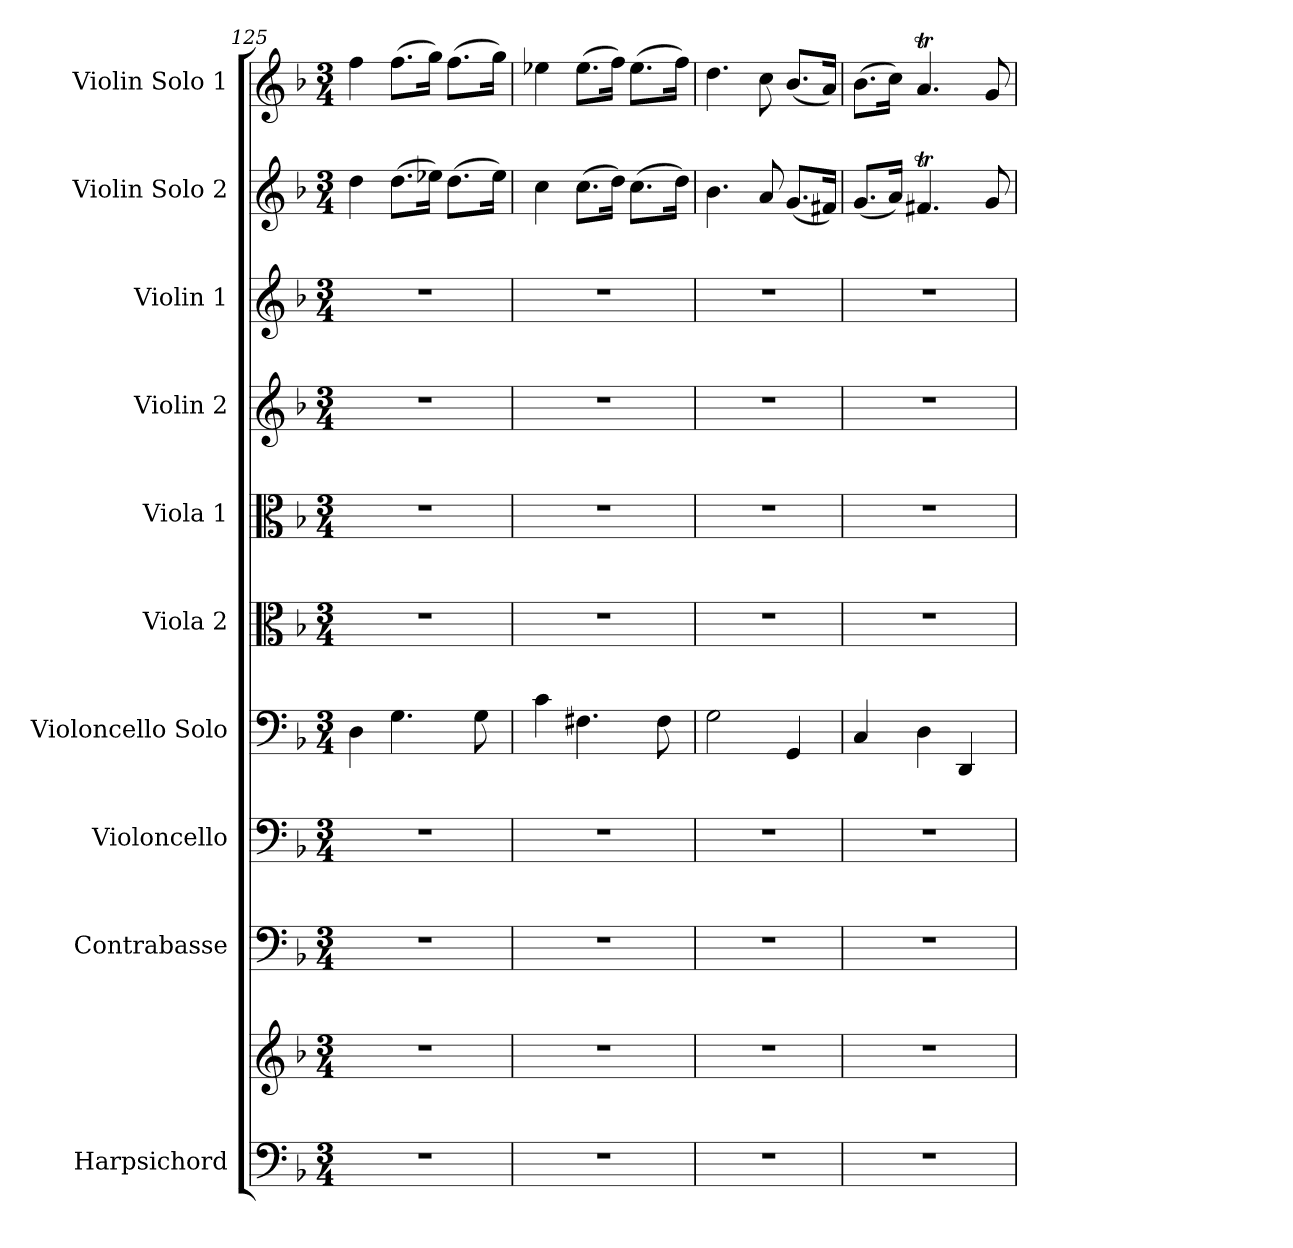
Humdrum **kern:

**kern	**kern	**kern	**kern	**kern	**kern	**kern	**kern	**kern	**kern	**kern
*part10	*part10	*part9	*part8	*part7	*part6	*part5	*part4	*part3	*part2	*part1
*staff11	*staff10	*staff9	*staff8	*staff7	*staff6	*staff5	*staff4	*staff3	*staff2	*staff1
*I"Harpsichord	*	*I"Contrabasse	*I"Violoncello	*I"Violoncello Solo	*I"Viola 2	*I"Viola 1	*I"Violin 2	*I"Violin 1	*I"Violin Solo 2	*I"Violin Solo 1
*I'Hch.	*	*I'Cbs.	*	*I'Vc.	*	*	*	*	*I'Vln.	*I'Vln.
*clefF4	*clefG2	*clefF4	*clefF4	*clefF4	*clefC3	*clefC3	*clefG2	*clefG2	*clefG2	*clefG2
*	*	*ITrd7c12	*	*	*	*	*	*	*	*
*k[b-]	*k[b-]	*k[b-]	*k[b-]	*k[b-]	*k[b-]	*k[b-]	*k[b-]	*k[b-]	*k[b-]	*k[b-]
*M3/4	*M3/4	*M3/4	*M3/4	*M3/4	*M3/4	*M3/4	*M3/4	*M3/4	*M3/4	*M3/4
=125	=125	=125	=125	=125	=125	=125	=125	=125	=125	=125
2.r	2.r	2.r	2.r	4D\	2.r	2.r	2.r	2.r	4dd\	4ff\
.	.	.	.	4.G\	.	.	.	.	(>8.dd\L	(>8.ff\L
.	.	.	.	.	.	.	.	.	16ee-X\Jk)	16gg\Jk)
.	.	.	.	.	.	.	.	.	(>8.dd\L	(>8.ff\L
.	.	.	.	8G\	.	.	.	.	.	.
.	.	.	.	.	.	.	.	.	16ee-\Jk)	16gg\Jk)
=126	=126	=126	=126	=126	=126	=126	=126	=126	=126	=126
2.r	2.r	2.r	2.r	4c\	2.r	2.r	2.r	2.r	4cc\	4ee-X\
.	.	.	.	4.F#X\	.	.	.	.	(>8.cc\L	(>8.ee-\L
.	.	.	.	.	.	.	.	.	16dd\Jk)	16ff\Jk)
.	.	.	.	.	.	.	.	.	(>8.cc\L	(>8.ee-\L
.	.	.	.	8F#\	.	.	.	.	.	.
.	.	.	.	.	.	.	.	.	16dd\Jk)	16ff\Jk)
=127	=127	=127	=127	=127	=127	=127	=127	=127	=127	=127
2.r	2.r	2.r	2.r	2G\	2.r	2.r	2.r	2.r	4.b-\	4.dd\
.	.	.	.	.	.	.	.	.	8a/	8cc\
.	.	.	.	4GG/	.	.	.	.	(<8.g/L	(<8.b-/L
.	.	.	.	.	.	.	.	.	16f#X/Jk)	16a/Jk)
=128	=128	=128	=128	=128	=128	=128	=128	=128	=128	=128
2.r	2.r	2.r	2.r	4C/	2.r	2.r	2.r	2.r	(<8.g/L	(>8.b-\L
.	.	.	.	.	.	.	.	.	16a/Jk)	16cc\Jk)
.	.	.	.	4D\	.	.	.	.	4.f#Xt/	4.at/
.	.	.	.	4DD/	.	.	.	.	.	.
.	.	.	.	.	.	.	.	.	8gTTT/	8gTTT/
=	=	=	=	=	=	=	=	=	=	=
*-	*-	*-	*-	*-	*-	*-	*-	*-	*-	*-
